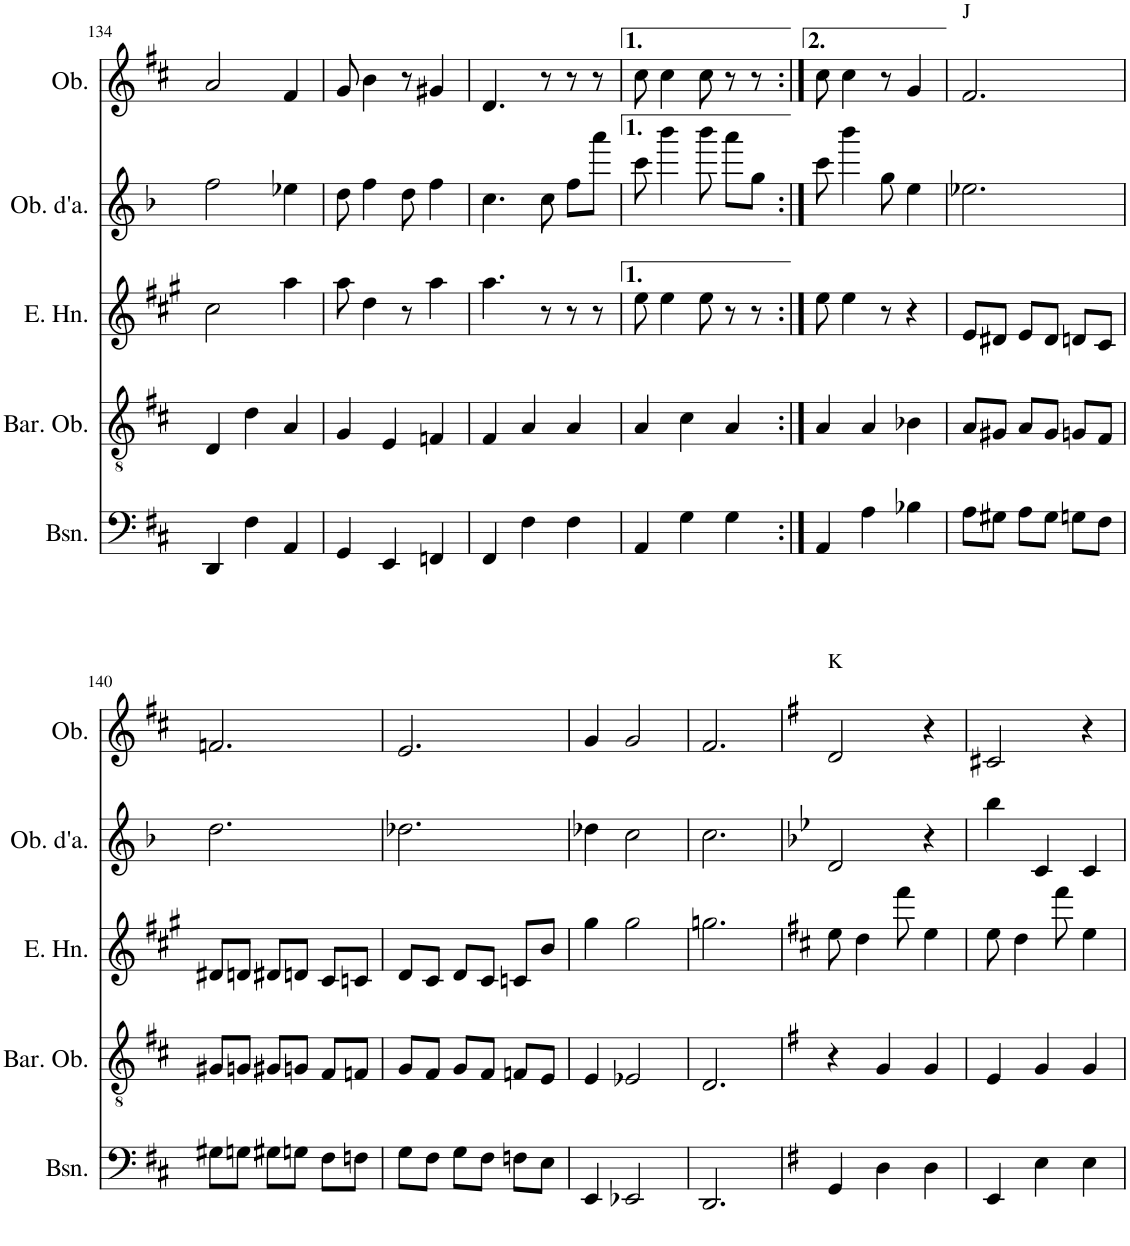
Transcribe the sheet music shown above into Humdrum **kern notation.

**kern	**kern	**kern	**kern	**kern
*part5	*part4	*part3	*part2	*part1
*staff5	*staff4	*staff3	*staff2	*staff1
*I"Bassoon	*I"Baritone Oboe	*I"English Horn	*I"Oboe d'amore	*I"Oboe
*I'Bsn.	*I'Bar. Ob.	*I'E. Hn.	*I'Ob. d'a.	*I'Ob.
!!LO:PB:g=z
*clefF4	*clefGv2	*clefG2	*clefG2	*clefG2
*	*	*Trd4c7	*Trd2c3	*
*k[f#c#]	*k[f#c#]	*k[f#c#g#]	*k[b-]	*k[f#c#]
*M3/4	*M3/4	*M3/4	*M3/4	*M3/4
=134	=134	=134	=134	=134
4DD/	4D/	2cc#\	2ff\	2a/
4F#\	4d\	.	.	.
4AA/	4A/	4aa\	4ee-X\	4f#/
=135	=135	=135	=135	=135
4GG/	4G/	8aa\	8dd\	8g/
.	.	4dd\	4ff\	4b\
4EE/	4E/	.	.	.
.	.	8r	8dd\	8r
4FFn/	4Fn/	4aa\	4ff\	4g#X/
=136	=136	=136	=136	=136
4FF#/	4F#/	4.aa\	4.cc\	4.d/
4F#\	4A/	.	.	.
.	.	8r	8cc\	8r
4F#\	4A/	8r	8ff\L	8r
.	.	8r	8aaa\J	8r
=137	=137	=137	=137	=137
4AA/	4A/	8ee\	8ccc\	8cc#\
.	.	4ee\	4bbb-\	4cc#\
4G\	4c#\	.	.	.
.	.	8ee\	8bbb-\	8cc#\
4G\	4A/	8r	8aaa\L	8r
.	.	8r	8gg\J	8r
=138:|!	=138:|!	=138:|!	=138:|!	=138:|!
4AA/	4A/	8ee\	8ccc\	8cc#\
.	.	4ee\	4bbb-\	4cc#\
4A\	4A/	.	.	.
.	.	8r	8gg\	8r
4B-X\	4B-X\	4r	4ee\	4g/
=139	=139	=139	=139	=139
!	!	!	!	!LO:TX:a:t=J
8A\L	8A/L	8e/L	2.ee-X\	2.f#/
8G#X\J	8G#X/J	8d#X/J	.	.
8A\L	8A/L	8e/L	.	.
8G#\J	8G#/J	8d#/J	.	.
8Gn\L	8Gn/L	8dn/L	.	.
8F#\J	8F#/J	8c#/J	.	.
!!LO:LB:g=z
=140	=140	=140	=140	=140
8G#X\L	8G#X/L	8d#X/L	2.dd\	2.fn/
8Gn\J	8Gn/J	8dn/J	.	.
8G#X\L	8G#X/L	8d#X/L	.	.
8Gn\J	8Gn/J	8dn/J	.	.
8F#\L	8F#/L	8c#/L	.	.
8Fn\J	8Fn/J	8cn/J	.	.
=141	=141	=141	=141	=141
8G\L	8G/L	8d/L	2.dd-X\	2.e/
8F#\J	8F#/J	8c#/J	.	.
8G\L	8G/L	8d/L	.	.
8F#\J	8F#/J	8c#/J	.	.
8Fn\L	8Fn/L	8cn/L	.	.
8E\J	8E/J	8b/J	.	.
=142	=142	=142	=142	=142
4EE/	4E/	4gg#\	4dd-X\	4g/
2EE-X/	2E-X/	2gg#\	2cc\	2g/
=143	=143	=143	=143	=143
2.DD/	2.D/	2.ggn\	2.cc\	2.f#/
=144	=144	=144	=144	=144
*k[f#]	*k[f#]	*k[f#c#]	*k[b-e-]	*k[f#]
!	!	!	!	!LO:TX:a:t=K
4GG/	4r	8ee\	2d/	2d/
.	.	4dd\	.	.
4D\	4G/	.	.	.
.	.	8fff#\	.	.
4D\	4G/	4ee\	4r	4r
=145	=145	=145	=145	=145
4EE/	4E/	8ee\	4bb-\	2c#X/
.	.	4dd\	.	.
4E\	4G/	.	4c/	.
.	.	8fff#\	.	.
4E\	4G/	4ee\	4c/	4r
=	=	=	=	=
*-	*-	*-	*-	*-
